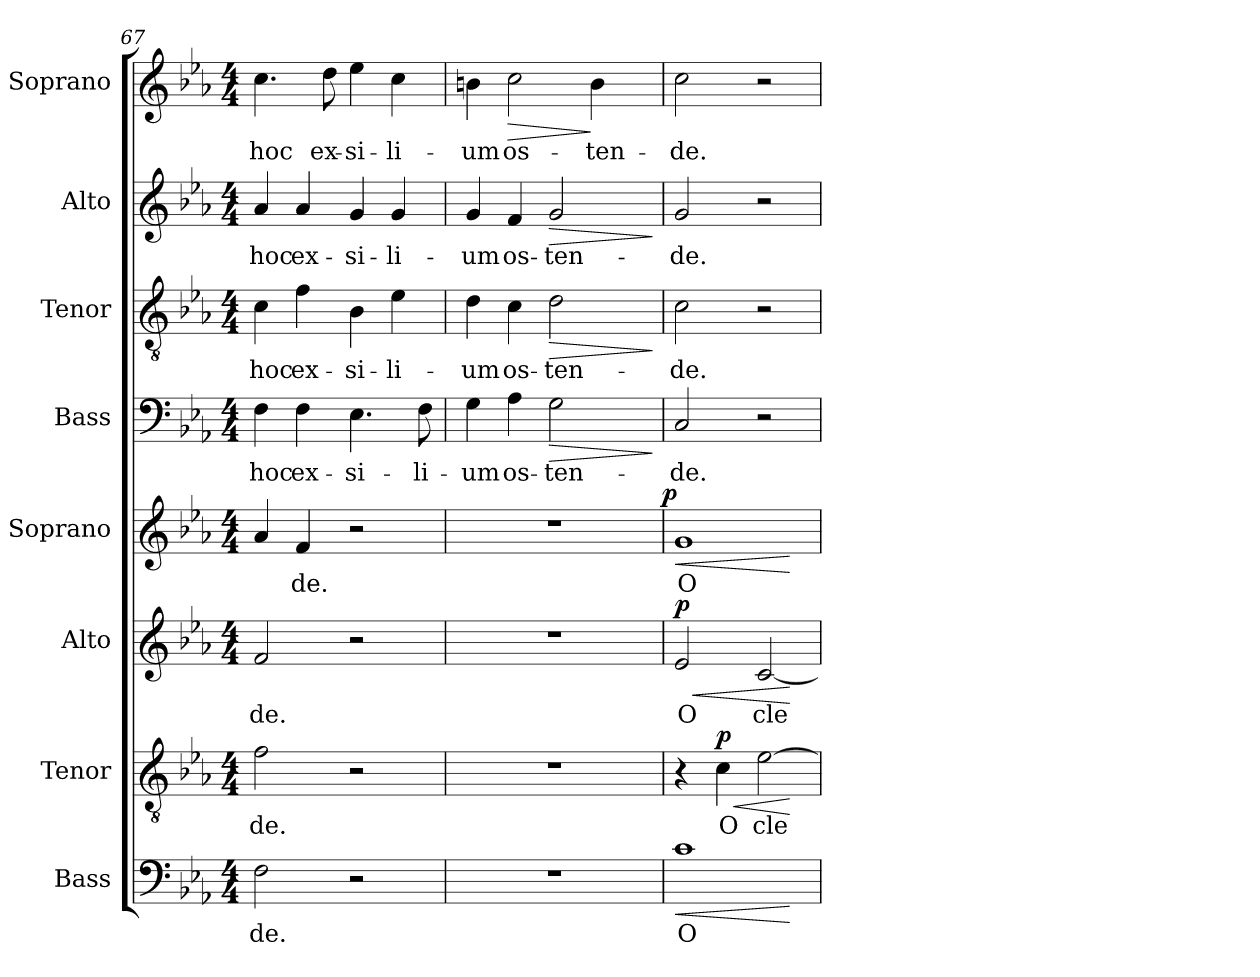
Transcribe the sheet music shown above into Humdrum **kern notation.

**kern	**text	**dynam	**kern	**text	**dynam	**kern	**text	**dynam	**kern	**text	**dynam	**kern	**text	**dynam	**kern	**text	**dynam	**kern	**text	**dynam	**kern	**text	**dynam
*part8	*part8	*part8	*part7	*part7	*part7	*part6	*part6	*part6	*part5	*part5	*part5	*part4	*part4	*part4	*part3	*part3	*part3	*part2	*part2	*part2	*part1	*part1	*part1
*staff8	*staff8	*staff8	*staff7	*staff7	*staff7	*staff6	*staff6	*staff6	*staff5	*staff5	*staff5	*staff4	*staff4	*staff4	*staff3	*staff3	*staff3	*staff2	*staff2	*staff2	*staff1	*staff1	*staff1
*I"Bass	*	*	*I"Tenor	*	*	*I"Alto	*	*	*I"Soprano	*	*	*I"Bass	*	*	*I"Tenor	*	*	*I"Alto	*	*	*I"Soprano	*	*
*I'B.	*	*	*I'T.	*	*	*I'A.	*	*	*I'S.	*	*	*I'B.	*	*	*I'T.	*	*	*I'A.	*	*	*I'S.	*	*
*clefF4	*	*	*clefGv2	*	*	*clefG2	*	*	*clefG2	*	*	*clefF4	*	*	*clefGv2	*	*	*clefG2	*	*	*clefG2	*	*
*	*	*	*ITrd7c12	*	*	*	*	*	*	*	*	*	*	*	*ITrd7c12	*	*	*	*	*	*	*	*
*k[b-e-a-]	*	*	*k[b-e-a-]	*	*	*k[b-e-a-]	*	*	*k[b-e-a-]	*	*	*k[b-e-a-]	*	*	*k[b-e-a-]	*	*	*k[b-e-a-]	*	*	*k[b-e-a-]	*	*
*E-:	*	*	*E-:	*	*	*E-:	*	*	*E-:	*	*	*E-:	*	*	*E-:	*	*	*E-:	*	*	*E-:	*	*
*M4/4	*	*	*M4/4	*	*	*M4/4	*	*	*M4/4	*	*	*M4/4	*	*	*M4/4	*	*	*M4/4	*	*	*M4/4	*	*
=67	=67	=67	=67	=67	=67	=67	=67	=67	=67	=67	=67	=67	=67	=67	=67	=67	=67	=67	=67	=67	=67	=67	=67
!	!LO:LY:b:color=#000000	!	!	!	!	!	!	!	!	!	!	!	!	!	!	!	!	!	!	!	!	!	!
!	!	!	!	!LO:LY:b:color=#000000	!	!	!	!	!	!	!	!	!	!	!	!	!	!	!	!	!	!	!
!	!	!	!	!	!	!	!LO:LY:b:color=#000000	!	!	!	!	!	!	!	!	!	!	!	!	!	!	!	!
!	!	!	!	!	!	!	!	!	!	!	!	!	!LO:LY:b:color=#000000	!	!	!	!	!	!	!	!	!	!
!	!	!	!	!	!	!	!	!	!	!	!	!	!	!	!	!LO:LY:b:color=#000000	!	!	!	!	!	!	!
!	!	!	!	!	!	!	!	!	!	!	!	!	!	!	!	!	!	!	!LO:LY:b:color=#000000	!	!	!	!
!	!	!	!	!	!	!	!	!	!	!	!	!	!	!	!	!	!	!	!	!	!	!LO:LY:b:color=#000000	!
2Fi\	-de.	.	2Fi\	-de.	.	2fi/	-de.	.	4a-i/	.	.	4Fi\	hoc	.	4Ci\	hoc	.	4a-i/	hoc	.	4.cci\	hoc	.
!	!	!	!	!	!	!	!	!	!	!LO:LY:b:color=#000000	!	!	!	!	!	!	!	!	!	!	!	!	!
!	!	!	!	!	!	!	!	!	!	!	!	!	!LO:LY:b:color=#000000	!	!	!	!	!	!	!	!	!	!
!	!	!	!	!	!	!	!	!	!	!	!	!	!	!	!	!LO:LY:b:color=#000000	!	!	!	!	!	!	!
!	!	!	!	!	!	!	!	!	!	!	!	!	!	!	!	!	!	!	!LO:LY:b:color=#000000	!	!	!	!
.	.	.	.	.	.	.	.	.	4fi/	-de.	.	4Fi\	ex-	.	4Fi\	ex-	.	4a-i/	ex-	.	.	.	.
!	!	!	!	!	!	!	!	!	!	!	!	!	!	!	!	!	!	!	!	!	!	!LO:LY:b:color=#000000	!
.	.	.	.	.	.	.	.	.	.	.	.	.	.	.	.	.	.	.	.	.	8ddi\	ex-	.
!	!	!	!	!	!	!	!	!	!	!	!	!	!LO:LY:b:color=#000000	!	!	!	!	!	!	!	!	!	!
!	!	!	!	!	!	!	!	!	!	!	!	!	!	!	!	!LO:LY:b:color=#000000	!	!	!	!	!	!	!
!	!	!	!	!	!	!	!	!	!	!	!	!	!	!	!	!	!	!	!LO:LY:b:color=#000000	!	!	!	!
!	!	!	!	!	!	!	!	!	!	!	!	!	!	!	!	!	!	!	!	!	!	!LO:LY:b:color=#000000	!
2r	.	.	2r	.	.	2r	.	.	2r	.	.	4.E-i\	-si-	.	4BB-i\	-si-	.	4gi/	-si-	.	4ee-i\	-si-	.
!	!	!	!	!	!	!	!	!	!	!	!	!	!	!	!	!LO:LY:b:color=#000000	!	!	!	!	!	!	!
!	!	!	!	!	!	!	!	!	!	!	!	!	!	!	!	!	!	!	!LO:LY:b:color=#000000	!	!	!	!
!	!	!	!	!	!	!	!	!	!	!	!	!	!	!	!	!	!	!	!	!	!	!LO:LY:b:color=#000000	!
.	.	.	.	.	.	.	.	.	.	.	.	.	.	.	4E-i\	-li-	.	4gi/	-li-	.	4cci\	-li-	.
!	!	!	!	!	!	!	!	!	!	!	!	!	!LO:LY:b:color=#000000	!	!	!	!	!	!	!	!	!	!
.	.	.	.	.	.	.	.	.	.	.	.	8Fi\	-li-	.	.	.	.	.	.	.	.	.	.
=68	=68	=68	=68	=68	=68	=68	=68	=68	=68	=68	=68	=68	=68	=68	=68	=68	=68	=68	=68	=68	=68	=68	=68
!	!	!	!	!	!	!	!	!	!	!	!	!	!LO:LY:b:color=#000000	!	!	!	!	!	!	!	!	!	!
!	!	!	!	!	!	!	!	!	!	!	!	!	!	!	!	!LO:LY:b:color=#000000	!	!	!	!	!	!	!
!	!	!	!	!	!	!	!	!	!	!	!	!	!	!	!	!	!	!	!LO:LY:b:color=#000000	!	!	!	!
!	!	!	!	!	!	!	!	!	!	!	!	!	!	!	!	!	!	!	!	!	!	!LO:LY:b:color=#000000	!
*	*	*	*	*	*	*	*	*	*^	*	*	*	*	*	*	*	*	*	*	*	*	*	*
1r	.	.	1r	.	.	1r	.	.	1r	2ryy	.	.	4Gi\	-um	.	4Di\	-um	.	4gi/	-um	.	4bni\	-um	.
!	!	!	!	!	!	!	!	!	!	!	!	!	!	!LO:LY:b:color=#000000	!	!	!	!	!	!	!	!	!	!
!	!	!	!	!	!	!	!	!	!	!	!	!	!	!	!	!	!LO:LY:b:color=#000000	!	!	!	!	!	!	!
!	!	!	!	!	!	!	!	!	!	!	!	!	!	!	!	!	!	!	!	!LO:LY:b:color=#000000	!	!	!	!
!	!	!	!	!	!	!	!	!	!	!	!	!	!	!	!	!	!	!	!	!	!	!	!LO:LY:b:color=#000000	!LO:HP:b
.	.	.	.	.	.	.	.	.	.	.	.	.	4A-i\	os-	.	4Ci\	os-	.	4fi/	os-	.	2cci\	os-	>
!	!	!	!	!	!	!	!	!	!	!	!	!	!	!LO:LY:b:color=#000000	!LO:HP:b	!	!	!	!	!	!	!	!	!
!	!	!	!	!	!	!	!	!	!	!	!	!	!	!	!	!	!LO:LY:b:color=#000000	!LO:HP:b	!	!	!	!	!	!
!	!	!	!	!	!	!	!	!	!	!	!	!	!	!	!	!	!	!	!	!LO:LY:b:color=#000000	!LO:HP:b	!	!	!
.	.	.	.	.	.	.	.	.	.	4ryy	.	.	2Gi\	-ten-	>	2Di\	-ten-	>	2gi/	-ten-	>	.	.	.
!	!	!	!	!	!	!	!	!	!	!	!	!	!	!	!	!	!	!	!	!	!	!	!LO:LY:b:color=#000000	!
.	.	.	.	.	.	.	.	.	.	8ryy	.	.	.	.	.	.	.	.	.	.	.	4bi\	-ten-	]
.	.	.	.	.	.	.	.	.	.	16ryy	.	.	.	.	.	.	.	.	.	.	.	.	.	.
.	.	.	.	.	.	.	.	.	.	32ryy	.	.	.	.	.	.	.	.	.	.	.	.	.	.
.	.	.	.	.	.	.	.	.	.	64ryy	.	.	.	.	.	.	.	.	.	.	.	.	.	.
.	.	.	.	.	.	.	.	.	.	128...ryy	.	.	.	.	.	.	.	.	.	.	.	.	.	.
.	.	.	.	.	.	.	.	.	.	1024ryy	.	p	.	.	.	.	.	.	.	.	.	.	.	.
.	.	.	.	.	.	.	.	.	.	.	.	.	.	.	]	.	.	]	.	.	]	.	.	.
*	*	*	*	*	*	*	*	*	*v	*v	*	*	*	*	*	*	*	*	*	*	*	*	*	*
=69	=69	=69	=69	=69	=69	=69	=69	=69	=69	=69	=69	=69	=69	=69	=69	=69	=69	=69	=69	=69	=69	=69	=69
*	*	*	*	*	*	*	*	*	*^	*	*	*	*	*	*	*	*	*	*	*	*	*	*
!	!LO:LY:b:color=#000000	!LO:HP:b	!	!	!	!	!	!	!	!	!	!	!	!	!	!	!	!	!	!	!	!	!	!
*	*	*	*	*	*	*	*	*	*v	*v	*	*	*	*	*	*	*	*	*	*	*	*	*	*
*	*	*	*	*	*	*	*	*	*^	*	*	*	*	*	*	*	*	*	*	*	*	*	*
!	!	!	!	!	!	!	!LO:LY:b:color=#000000	!LO:HP:b	!	!	!	!	!	!	!	!	!	!	!	!	!	!	!	!
*	*	*	*	*	*	*	*	*	*v	*v	*	*	*	*	*	*	*	*	*	*	*	*	*	*
*	*	*	*	*	*	*	*	*	*^	*	*	*	*	*	*	*	*	*	*	*	*	*	*
!	!	!	!	!	!	!	!	!	!	!	!LO:LY:b:color=#000000	!LO:HP:b	!	!	!	!	!	!	!	!	!	!	!	!
*	*	*	*	*	*	*	*	*	*v	*v	*	*	*	*	*	*	*	*	*	*	*	*	*	*
*	*	*	*	*	*	*	*	*	*^	*	*	*	*	*	*	*	*	*	*	*	*	*	*
!	!	!	!	!	!	!	!	!	!	!	!	!	!	!LO:LY:b:color=#000000	!	!	!	!	!	!	!	!	!	!
*	*	*	*	*	*	*	*	*	*v	*v	*	*	*	*	*	*	*	*	*	*	*	*	*	*
*	*	*	*	*	*	*	*	*	*^	*	*	*	*	*	*	*	*	*	*	*	*	*	*
!	!	!	!	!	!	!	!	!	!	!	!	!	!	!	!	!	!LO:LY:b:color=#000000	!	!	!	!	!	!	!
*	*	*	*	*	*	*	*	*	*v	*v	*	*	*	*	*	*	*	*	*	*	*	*	*	*
*	*	*	*	*	*	*	*	*	*^	*	*	*	*	*	*	*	*	*	*	*	*	*	*
!	!	!	!	!	!	!	!	!	!	!	!	!	!	!	!	!	!	!	!	!LO:LY:b:color=#000000	!	!	!	!
*	*	*	*	*	*	*	*	*	*v	*v	*	*	*	*	*	*	*	*	*	*	*	*	*	*
*	*	*	*	*	*	*	*	*	*^	*	*	*	*	*	*	*	*	*	*	*	*	*	*
!	!	!	!	!	!	!	!	!	!	!	!	!	!	!	!	!	!	!	!	!	!	!	!LO:LY:b:color=#000000	!
*	*	*	*	*	*	*	*	*	*v	*v	*	*	*	*	*	*	*	*	*	*	*	*	*	*
1ci	O	<	4r	.	.	2e-i/	O	< p	1gi	O	<	2Ci/	-de.	.	2Ci\	-de.	.	2gi/	-de.	.	2cci\	-de.	.
!	!	!	!	!LO:LY:b:color=#000000	!LO:HP:b	!	!	!	!	!	!	!	!	!	!	!	!	!	!	!	!	!	!
.	.	.	4Ci\	O	< p	.	.	.	.	.	.	.	.	.	.	.	.	.	.	.	.	.	.
!	!	!	!	!LO:LY:b:color=#000000	!	!	!	!	!	!	!	!	!	!	!	!	!	!	!	!	!	!	!
!	!	!	!	!	!	!	!LO:LY:b:color=#000000	!	!	!	!	!	!	!	!	!	!	!	!	!	!	!	!
.	.	.	[>2E-i\	cle-	.	[<2ci/	cle-	.	.	.	.	2r	.	.	2r	.	.	2r	.	.	2r	.	.
.	.	[	.	.	[	.	.	[	.	.	[	.	.	.	.	.	.	.	.	.	.	.	.
=	=	=	=	=	=	=	=	=	=	=	=	=	=	=	=	=	=	=	=	=	=	=	=
*-	*-	*-	*-	*-	*-	*-	*-	*-	*-	*-	*-	*-	*-	*-	*-	*-	*-	*-	*-	*-	*-	*-	*-
